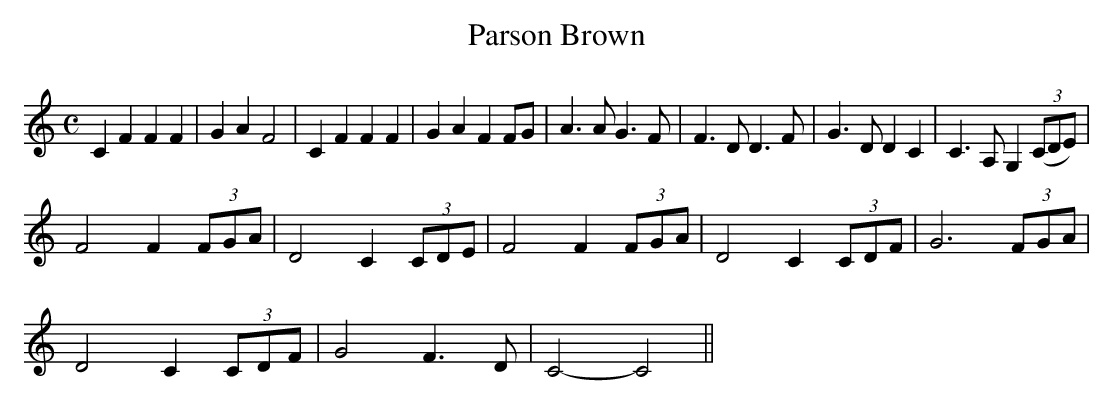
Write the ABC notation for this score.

X:1
T:Parson Brown
M:C
L:1/4
K:C
C F F F | G A F2 | C F F F | G A F F/G/ | A> A G> F | F> D D> F | G> D D C | C> A, G, (3(C/D/E/) |
F2 F (3F/G/A/ | D2 C (3C/D/E/ | F2 F (3F/G/A/ | D2 C (3C/D/F/ | G3 (3F/G/A/ |
D2 C (3C/D/F/ | G2 F> D | C2-C2 ||
